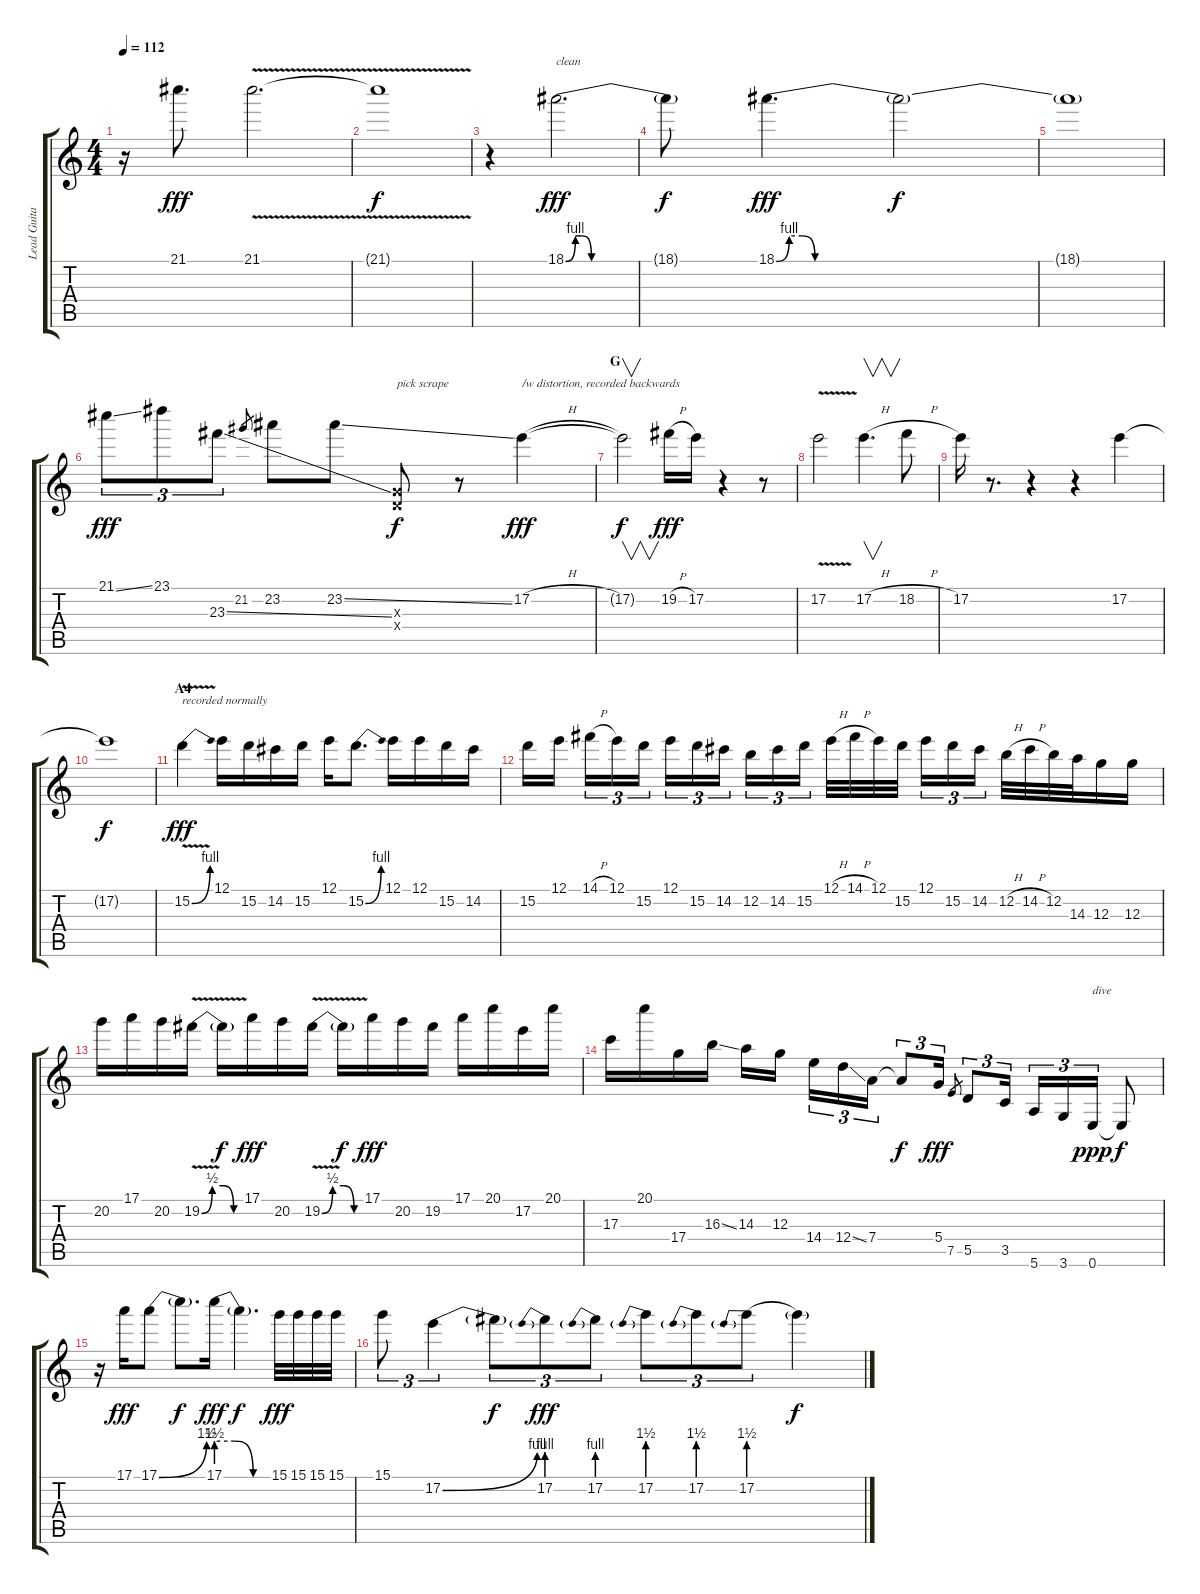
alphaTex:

\track ("Lead Guitar 1" "Lead Guita") {instrument distortionguitar}
\staff {score tabs}
\tuning (E4 B3 G3 D3 A2 E2) {hide}
\ts (4 4)
\tempo 112
\clef g2
\ks c
r.16{dy fff} 21.1.8{d} 21.1{v}.2{d} |
21.1{t}.1{dy f} |
r.4 18.1{be (custom 0 0 3 4 5 4 8 0 60 0)}.2{d txt "clean" dy fff instrument electricguitarclean} |
18.1{t}.8{dy f} 18.1{be (custom 0 0 2 4 4 4 6 0 45 0 60 0)}.4{d dy fff} 18.1{t}.2{dy f} |
18.1{t}.1 |
21.1{ss}.8{tu (3 2) dy fff} 23.1.8{tu (3 2)} 23.3{ss}.8{tu (3 2)} 21.2.8{gr} 23.2.8 23.2{ss}.8 (0.3{x} 0.4{x}).8{txt "pick scrape" dy f} r.8 17.2{h}.4{txt "/w distortion, recorded backwards" dy fff instrument distortionguitar} |
\section ("" "G")
17.2{t}.2{v dy f} 19.2{h}.16{dy fff} 17.2.16 r.4 r.8 |
17.2{v}.2 17.2{h}.4{v d} 18.2{h}.8 |
17.2.16 r.8{d} r.4 r.4 17.2.4 |
17.2{t}.1{dy f} |
\section ("" "A4")
15.2{be (bend 0 0 60 4) v}.4{txt "recorded normally" dy fff} 12.1.16 15.2.16 14.2.16 15.2.16 12.1.16 15.2{be (bend 0 0 60 4)}.8{d} 12.1.16 12.1.16 15.2.16 14.2.16 |
15.2.16 12.1.16 14.1{h}.16{tu (3 2)} 12.1.16{tu (3 2)} 15.2.16{tu (3 2)} 12.1.16{tu (3 2)} 15.2.16{tu (3 2)} 14.2.16{tu (3 2)} 12.2.16{tu (3 2)} 14.2.16{tu (3 2)} 15.2.16{tu (3 2)} 12.1{h}.32 14.1{h}.32 12.1.32 15.2.32 12.1.16{tu (3 2)} 15.2.16{tu (3 2)} 14.2.16{tu (3 2)} 12.2{h}.32 14.2{h}.32 12.2.32 14.3.32 12.3.16 12.3.16 |
20.2.16 17.1.16 20.2.16 19.2{be (custom 0 0 15 2 30 2 45 0 60 0) v}.16 19.2{t}.16{dy f} 17.1.16{dy fff} 20.2.16 19.2{be (custom 0 0 15 2 30 2 45 0 60 0) v}.16 19.2{t}.16{dy f} 17.1.16{dy fff} 20.2.16 19.2.16 17.1.16 20.1.16 17.2.16 20.1.16 |
17.3.16 20.1.16 17.4.16 16.3{ss}.16 14.3.16 12.3.16 14.4.16{tu (3 2)} 12.4{ss}.16{tu (3 2)} 7.4.16{tu (3 2)} 7.4{t}.8{tu (3 2) dy f} 5.4.16{tu (3 2) dy fff} 7.5.8{gr} 5.5.8{tu (3 2)} 3.5.16{tu (3 2)} 5.6.16{tu (3 2)} 3.6.16{tu (3 2)} 0.6.16{tu (3 2) txt "dive" dy ppp} 0.6{t}.8{dy f} |
r.16 17.1.16{dy fff} 17.1{be (bend 0 0 60 6)}.8 17.1{t}.8{d dy f} 17.1{be (custom 0 6 20 6 40 0 60 0)}.16{dy fff} 17.1{t}.4{d dy f} 15.1.32{dy fff} 15.1.32 15.1.32 15.1.32 |
15.1.8{tu (3 2)} 17.2{be (bend 0 0 60 4)}.4{tu (3 2)} 17.2{t}.8{tu (3 2) dy f} 17.2{be (prebend 0 4 60 4)}.8{tu (3 2) dy fff} 17.2{be (prebend 0 4 60 4)}.8{tu (3 2)} 17.2{be (prebend 0 6 60 6)}.8{tu (3 2)} 17.2{be (prebend 0 6 60 6)}.8{tu (3 2)} 17.2{be (prebend 0 6 60 6)}.8{tu (3 2)} 17.2{t}.4{dy f}
